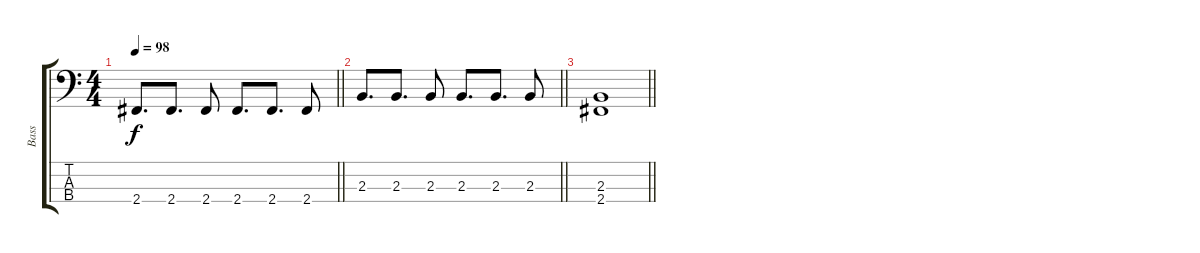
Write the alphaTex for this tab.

\track ("Bass" "Bass") {instrument electricbasspick}
\staff {score tabs}
\tuning (G2 D2 A1 E1) {hide}
\ts (4 4)
\tempo 98
\clef f4
\barLineRight lightlight
\ks c
2.4.8{d dy f} 2.4.8{d} 2.4.8 2.4.8{d} 2.4.8{d} 2.4.8 |
\barLineRight lightlight
2.3.8{d} 2.3.8{d} 2.3.8 2.3.8{d} 2.3.8{d} 2.3.8 |
\barLineRight lightlight
(2.3 2.4).1
